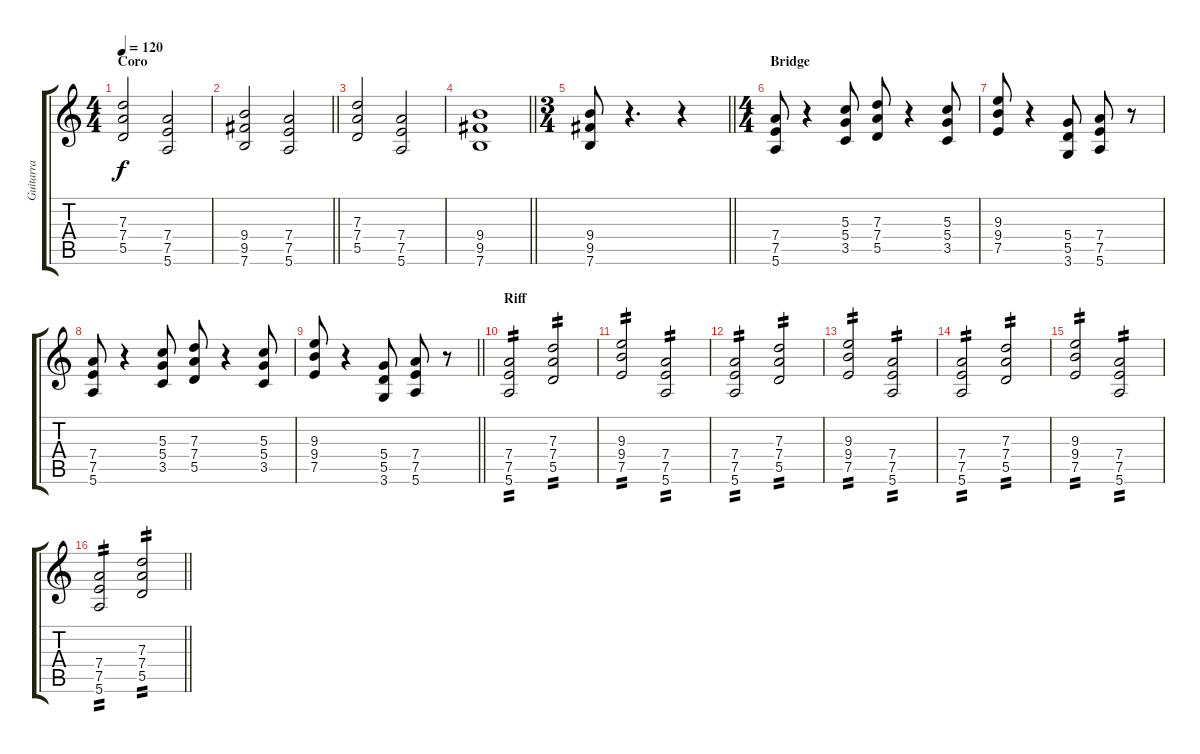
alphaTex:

\track ("Guitarra" "Guitarra") {instrument distortionguitar}
\staff {score tabs}
\tuning (E4 B3 G3 D3 A2 E2) {hide}
\ts (4 4)
\section ("" "Coro")
\tempo 120
\clef g2
\ks c
(7.3 7.4 5.5).2{dy f} (7.4 7.5 5.6).2 |
\barLineRight lightlight
(9.4 9.5 7.6).2 (7.4 7.5 5.6).2 |
(7.3 7.4 5.5).2 (7.4 7.5 5.6).2 |
\barLineRight lightlight
(9.4 9.5 7.6).1 |
\ts (3 4)
\barLineRight lightlight
(9.4 9.5 7.6).8 r.4{d} r.4 |
\ts (4 4)
\section ("" "Bridge")
(7.4 7.5 5.6).8 r.4 (5.3 5.4 3.5).8 (7.3 7.4 5.5).8 r.4 (5.3 5.4 3.5).8 |
(9.3 9.4 7.5).8 r.4 (5.4 5.5 3.6).8 (7.4 7.5 5.6).8 r.8 |
(7.4 7.5 5.6).8 r.4 (5.3 5.4 3.5).8 (7.3 7.4 5.5).8 r.4 (5.3 5.4 3.5).8 |
\barLineRight lightlight
(9.3 9.4 7.5).8 r.4 (5.4 5.5 3.6).8 (7.4 7.5 5.6).8 r.8 |
\section ("" "Riff")
(7.4 7.5 5.6).2{tp 2} (7.3 7.4 5.5).2{tp 2} |
(9.3 9.4 7.5).2{tp 2} (7.4 7.5 5.6).2{tp 2} |
(7.4 7.5 5.6).2{tp 2} (7.3 7.4 5.5).2{tp 2} |
(9.3 9.4 7.5).2{tp 2} (7.4 7.5 5.6).2{tp 2} |
(7.4 7.5 5.6).2{tp 2} (7.3 7.4 5.5).2{tp 2} |
(9.3 9.4 7.5).2{tp 2} (7.4 7.5 5.6).2{tp 2} |
\barLineRight lightlight
(7.4 7.5 5.6).2{tp 2} (7.3 7.4 5.5).2{tp 2}
